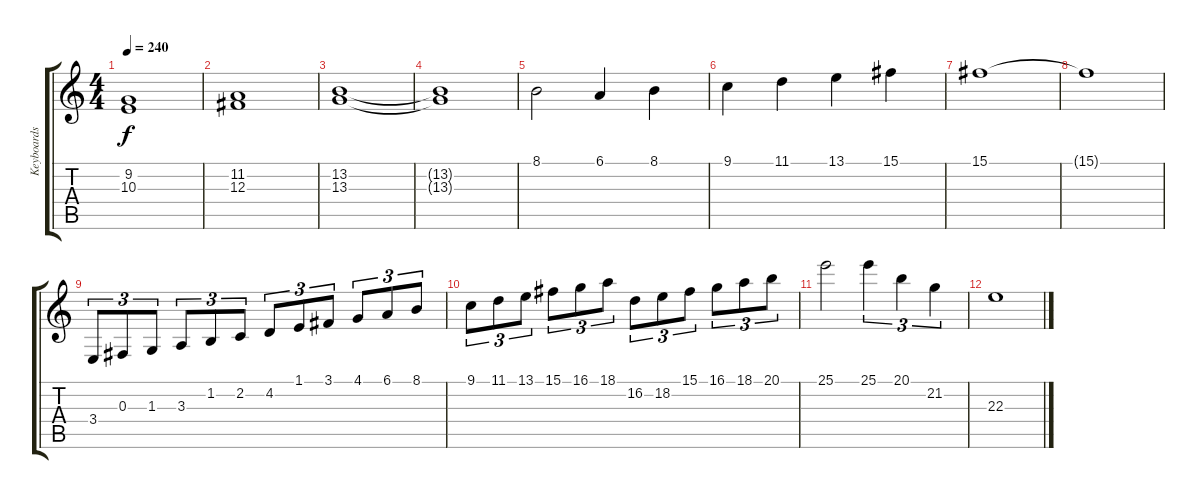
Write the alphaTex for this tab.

\track ("Keyboards" "Keyboards") {instrument harpsichord}
\staff {score tabs}
\tuning (Eb4 Bb3 Gb3 Db3 Ab2 Db2) {hide}
\ts (4 4)
\tempo 240
\clef g2
\ks c
(9.2 10.3).1{dy f instrument synthstrings1} |
(11.2 12.3).1 |
(13.2 13.3).1 |
(13.2{t} 13.3{t}).1 |
8.1.2{instrument harpsichord} 6.1.4 8.1.4 |
9.1.4 11.1.4 13.1.4 15.1.4 |
15.1.1 |
15.1{t}.1 |
3.4.8{tu (3 2)} 0.3.8{tu (3 2)} 1.3.8{tu (3 2)} 3.3.8{tu (3 2)} 1.2.8{tu (3 2)} 2.2.8{tu (3 2)} 4.2.8{tu (3 2)} 1.1.8{tu (3 2)} 3.1.8{tu (3 2)} 4.1.8{tu (3 2)} 6.1.8{tu (3 2)} 8.1.8{tu (3 2)} |
9.1.8{tu (3 2)} 11.1.8{tu (3 2)} 13.1.8{tu (3 2)} 15.1.8{tu (3 2)} 16.1.8{tu (3 2)} 18.1.8{tu (3 2)} 16.2.8{tu (3 2)} 18.2.8{tu (3 2)} 15.1.8{tu (3 2)} 16.1.8{tu (3 2)} 18.1.8{tu (3 2)} 20.1.8{tu (3 2)} |
25.1.2 25.1.4{tu (3 2)} 20.1.4{tu (3 2)} 21.2.4{tu (3 2)} |
22.3.1
